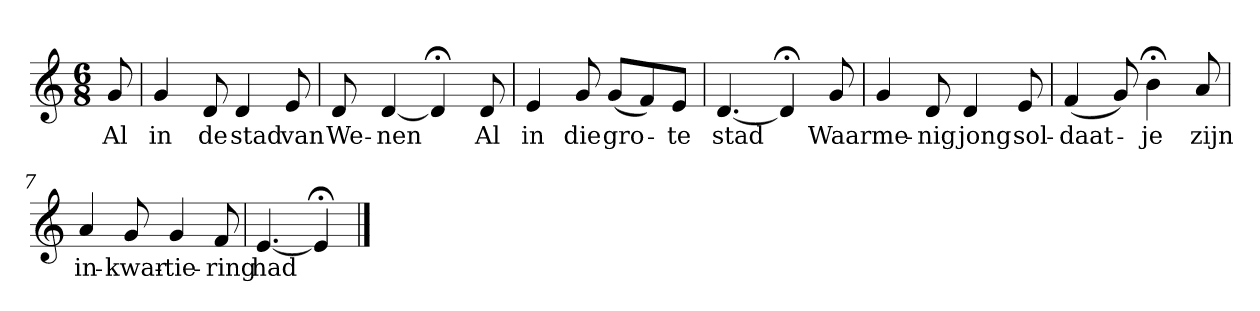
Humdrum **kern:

**kern	**text
*part1	*part1
*staff1	*staff1
*k[]	*
*E:phr	*
*M6/8	*
*MM120	*
=	=
8g	Al
=1	=1
4g	in
8d	de
4d	stad
8e	van
=2	=2
8d	We-
[4d	-nen
4d;<]	.
8d	Al
=3	=3
4e	in
8g	die
(8gL	gro-
8f)	.
8eJ	-te
=4	=4
[4.d	stad
4d;<]	.
8g	Waar
=5	=5
4g	me-
8d	-nig
4d	jong
8e	sol-
=6	=6
(4f	-daat-
8g)	.
4b;<	-je
8a	zijn
=7	=7
4a	in-
8g	-kwar-
4g	-tie-
8f	-ring
=8	=8
[4.e	had
4e;<]	.
==	==
*-	*-
